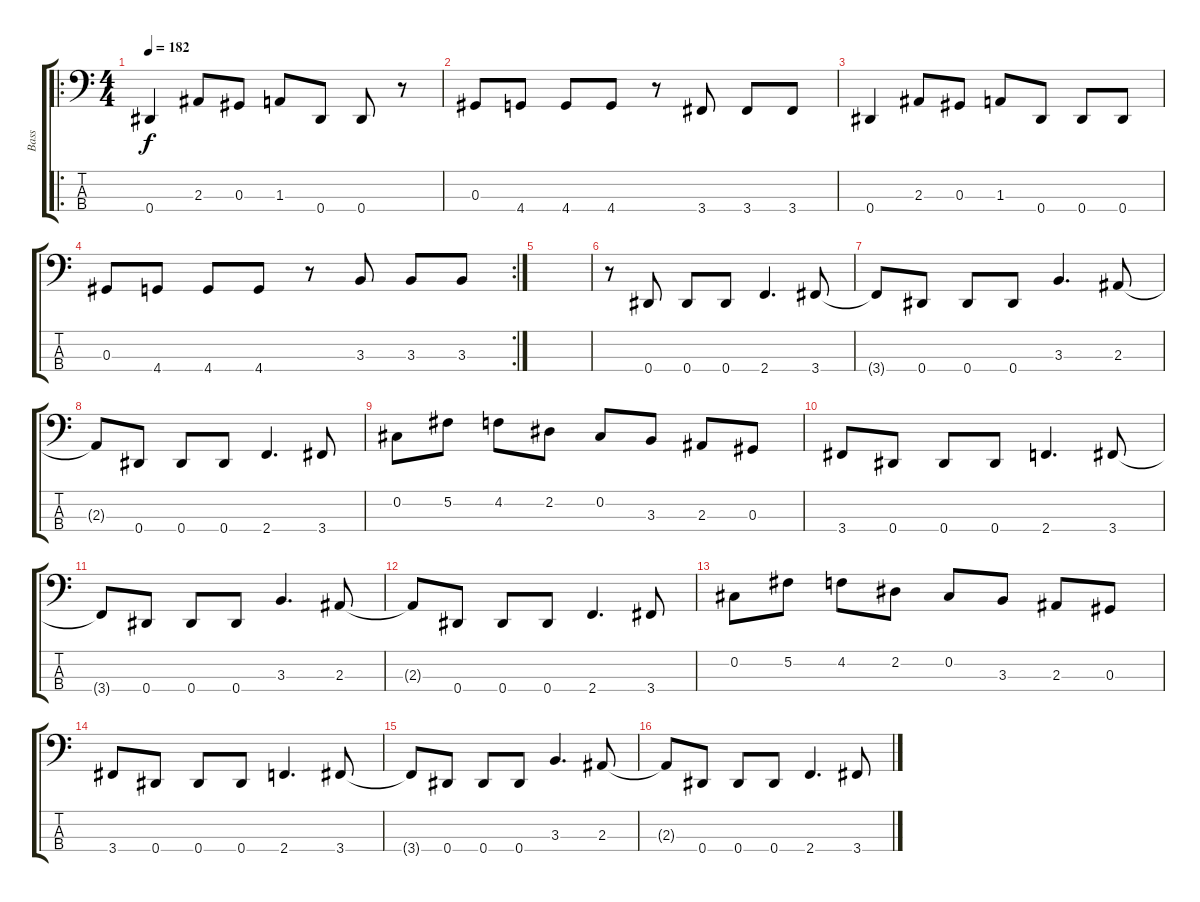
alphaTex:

\track ("Bass" "Bass") {instrument electricbassfinger}
\staff {score tabs}
\tuning (Gb2 Db2 Ab1 Eb1) {hide}
\ro
\ts (4 4)
\tempo 182
\clef f4
\ks c
0.4.4{dy f} 2.3.8 0.3.8 1.3.8 0.4.8 0.4.8 r.8 |
0.3.8 4.4.8 4.4.8 4.4.8 r.8 3.4.8 3.4.8 3.4.8 |
0.4.4 2.3.8 0.3.8 1.3.8 0.4.8 0.4.8 0.4.8 |
\rc 2
0.3.8 4.4.8 4.4.8 4.4.8 r.8 3.3.8 3.3.8 3.3.8 |
|
r.8 0.4.8 0.4.8 0.4.8 2.4.4{d} 3.4.8 |
3.4{t}.8 0.4.8 0.4.8 0.4.8 3.3.4{d} 2.3.8 |
2.3{t}.8 0.4.8 0.4.8 0.4.8 2.4.4{d} 3.4.8 |
0.2.8 5.2.8 4.2.8 2.2.8 0.2.8 3.3.8 2.3.8 0.3.8 |
3.4.8 0.4.8 0.4.8 0.4.8 2.4.4{d} 3.4.8 |
3.4{t}.8 0.4.8 0.4.8 0.4.8 3.3.4{d} 2.3.8 |
2.3{t}.8 0.4.8 0.4.8 0.4.8 2.4.4{d} 3.4.8 |
0.2.8 5.2.8 4.2.8 2.2.8 0.2.8 3.3.8 2.3.8 0.3.8 |
3.4.8 0.4.8 0.4.8 0.4.8 2.4.4{d} 3.4.8 |
3.4{t}.8 0.4.8 0.4.8 0.4.8 3.3.4{d} 2.3.8 |
2.3{t}.8 0.4.8 0.4.8 0.4.8 2.4.4{d} 3.4.8
